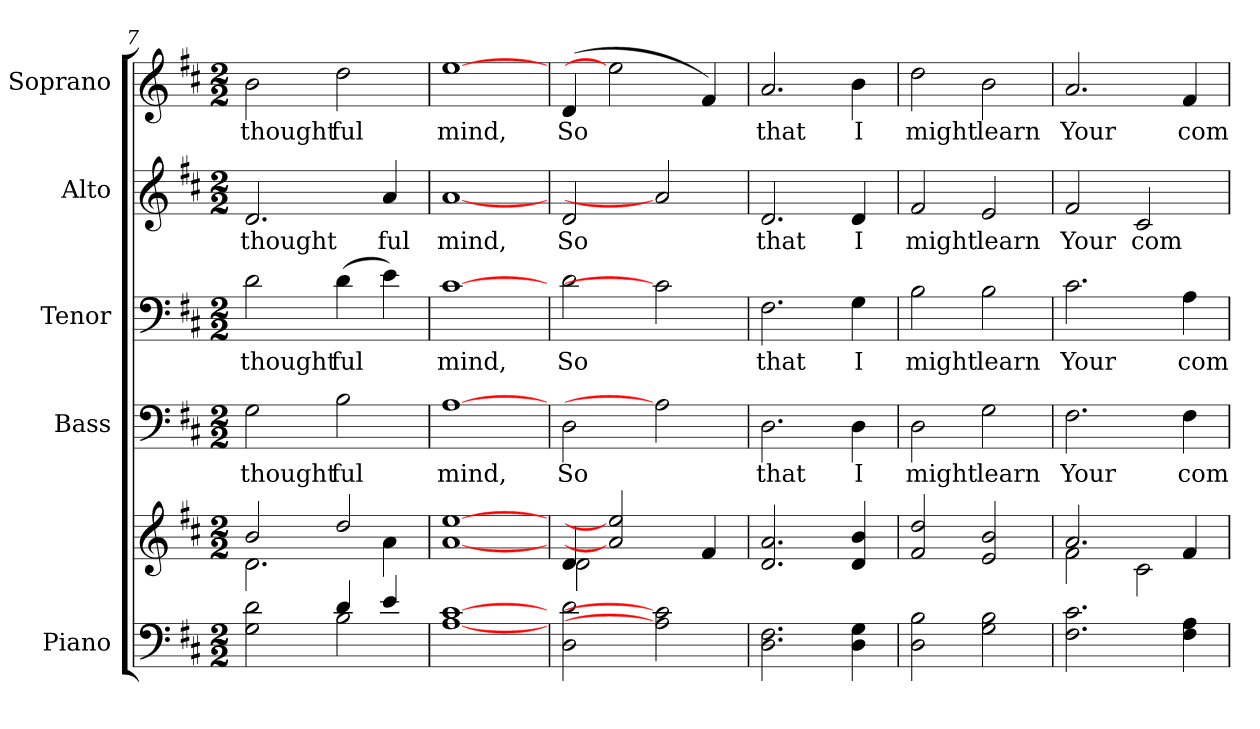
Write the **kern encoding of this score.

**kern	**kern	**kern	**text	**kern	**text	**kern	**text	**kern	**text
*part5	*part5	*part4	*part4	*part3	*part3	*part2	*part2	*part1	*part1
*staff6	*staff5	*staff4	*staff4	*staff3	*staff3	*staff2	*staff2	*staff1	*staff1
*I"Piano	*	*I"Bass	*	*I"Tenor	*	*I"Alto	*	*I"Soprano	*
*I'Pno.	*	*I'B.	*	*I'T.	*	*I'A.	*	*I'S.	*
!!LO:PB:g=z
*clefF4	*clefG2	*clefF4	*	*clefF4	*	*clefG2	*	*clefG2	*
*k[f#c#]	*k[f#c#]	*k[f#c#]	*	*k[f#c#]	*	*k[f#c#]	*	*k[f#c#]	*
*D:	*D:	*D:	*	*D:	*	*D:	*	*D:	*
*M2/2	*M2/2	*M2/2	*	*M2/2	*	*M2/2	*	*M2/2	*
=7	=7	=7	=7	=7	=7	=7	=7	=7	=7
*^	*^	*	*	*	*	*	*	*	*
!	!	!	!	!	!LO:LY:b:color=#000000	!	!	!	!	!	!
!	!	!	!	!	!	!	!LO:LY:b:color=#000000	!	!	!	!
!	!	!	!	!	!	!	!	!	!LO:LY:b:color=#000000	!	!
!	!	!	!	!	!	!	!	!	!	!	!LO:LY:b:color=#000000
2Gi\ 2di	2ryy	2bi/	2.di\	2Gi\	thought	2di\	thought	2.di/	thought	2bi\	thought
!	!	!	!	!	!LO:LY:b:color=#000000	!	!	!	!	!	!
!	!	!	!	!	!	!	!LO:LY:b:color=#000000	!	!	!	!
!	!	!	!	!	!	!	!	!	!	!	!LO:LY:b:color=#000000
4di/	2Bi\	2ddi/	.	2Bi\	ful	(4di\	ful	.	.	2ddi\	ful
!	!	!	!	!	!	!	!	!	!LO:LY:b:color=#000000	!	!
4ei/	.	.	4ai\	.	.	4ei\)	.	4ai/	ful	.	.
*v	*v	*	*	*	*	*	*	*	*	*	*
*	*v	*v	*	*	*	*	*	*	*	*
=8	=8	=8	=8	=8	=8	=8	=8	=8	=8
*	*^	*	*	*	*	*	*	*	*
!	!	!	!	!LO:LY:b:color=#000000	!	!	!	!	!	!
*	*v	*v	*	*	*	*	*	*	*	*
*	*^	*	*	*	*	*	*	*	*
!	!	!	!	!	!	!LO:LY:b:color=#000000	!	!	!	!
*	*v	*v	*	*	*	*	*	*	*	*
*	*^	*	*	*	*	*	*	*	*
!	!	!	!	!	!	!	!	!LO:LY:b:color=#000000	!	!
*	*v	*v	*	*	*	*	*	*	*	*
*	*^	*	*	*	*	*	*	*	*
!	!	!	!	!	!	!	!	!	!	!LO:LY:b:color=#000000
*	*v	*v	*	*	*	*	*	*	*	*
[1Ai [1c#i	[1ai [1eei	[1Ai	mind,	[1c#i	mind,	[1ai	mind,	[1eei	mind,
=9	=9	=9	=9	=9	=9	=9	=9	=9	=9
*	*^	*	*	*	*	*	*	*	*
!	!	!	!	!LO:LY:b:color=#000000	!	!	!	!	!	!
!	!	!	!	!	!	!LO:LY:b:color=#000000	!	!	!	!
!	!	!	!	!	!	!	!	!LO:LY:b:color=#000000	!	!
!	!	!	!	!	!	!	!	!	!	!LO:LY:b:color=#000000
2Di\ 2di	4di/	2di\	2Di\	So	2di\	So	2di/	So	(4di/	So
.	2ai] 2eei]	.	.	.	.	.	.	.	2eei]	.
2Ai] 2c#i]	.	2ryy	2Ai]	.	2c#i]	.	2ai]	.	.	.
.	4f#i/	.	.	.	.	.	.	.	4f#i/)	.
*	*v	*v	*	*	*	*	*	*	*	*
=10	=10	=10	=10	=10	=10	=10	=10	=10	=10
!	!	!	!LO:LY:b:color=#000000	!	!	!	!	!	!
!	!	!	!	!	!LO:LY:b:color=#000000	!	!	!	!
!	!	!	!	!	!	!	!LO:LY:b:color=#000000	!	!
!	!	!	!	!	!	!	!	!	!LO:LY:b:color=#000000
2.Di\ 2.F#i	2.di/ 2.ai	2.Di\	that	2.F#i\	that	2.di/	that	2.ai/	that
!	!	!	!LO:LY:b:color=#000000	!	!	!	!	!	!
!	!	!	!	!	!LO:LY:b:color=#000000	!	!	!	!
!	!	!	!	!	!	!	!LO:LY:b:color=#000000	!	!
!	!	!	!	!	!	!	!	!	!LO:LY:b:color=#000000
4Di\ 4Gi	4di/ 4bi	4Di\	I	4Gi\	I	4di/	I	4bi\	I
=11	=11	=11	=11	=11	=11	=11	=11	=11	=11
!	!	!	!LO:LY:b:color=#000000	!	!	!	!	!	!
!	!	!	!	!	!LO:LY:b:color=#000000	!	!	!	!
!	!	!	!	!	!	!	!LO:LY:b:color=#000000	!	!
!	!	!	!	!	!	!	!	!	!LO:LY:b:color=#000000
2Di\ 2Bi	2f#i/ 2ddi	2Di\	might	2Bi\	might	2f#i/	might	2ddi\	might
!	!	!	!LO:LY:b:color=#000000	!	!	!	!	!	!
!	!	!	!	!	!LO:LY:b:color=#000000	!	!	!	!
!	!	!	!	!	!	!	!LO:LY:b:color=#000000	!	!
!	!	!	!	!	!	!	!	!	!LO:LY:b:color=#000000
2Gi\ 2Bi	2ei/ 2bi	2Gi\	learn	2Bi\	learn	2ei/	learn	2bi\	learn
=12	=12	=12	=12	=12	=12	=12	=12	=12	=12
*	*^	*	*	*	*	*	*	*	*
!	!	!	!	!LO:LY:b:color=#000000	!	!	!	!	!	!
!	!	!	!	!	!	!LO:LY:b:color=#000000	!	!	!	!
!	!	!	!	!	!	!	!	!LO:LY:b:color=#000000	!	!
!	!	!	!	!	!	!	!	!	!	!LO:LY:b:color=#000000
2.F#i\ 2.c#i	2.ai/	2f#i\	2.F#i\	Your	2.c#i\	Your	2f#i/	Your	2.ai/	Your
!	!	!	!	!	!	!	!	!LO:LY:b:color=#000000	!	!
.	.	2c#i\	.	.	.	.	2c#i/	com	.	.
!	!	!	!	!LO:LY:b:color=#000000	!	!	!	!	!	!
!	!	!	!	!	!	!LO:LY:b:color=#000000	!	!	!	!
!	!	!	!	!	!	!	!	!	!	!LO:LY:b:color=#000000
4F#i\ 4Ai	4f#i/	.	4F#i\	com	4Ai\	com	.	.	4f#i/	com
*	*v	*v	*	*	*	*	*	*	*	*
=	=	=	=	=	=	=	=	=	=
*-	*-	*-	*-	*-	*-	*-	*-	*-	*-
